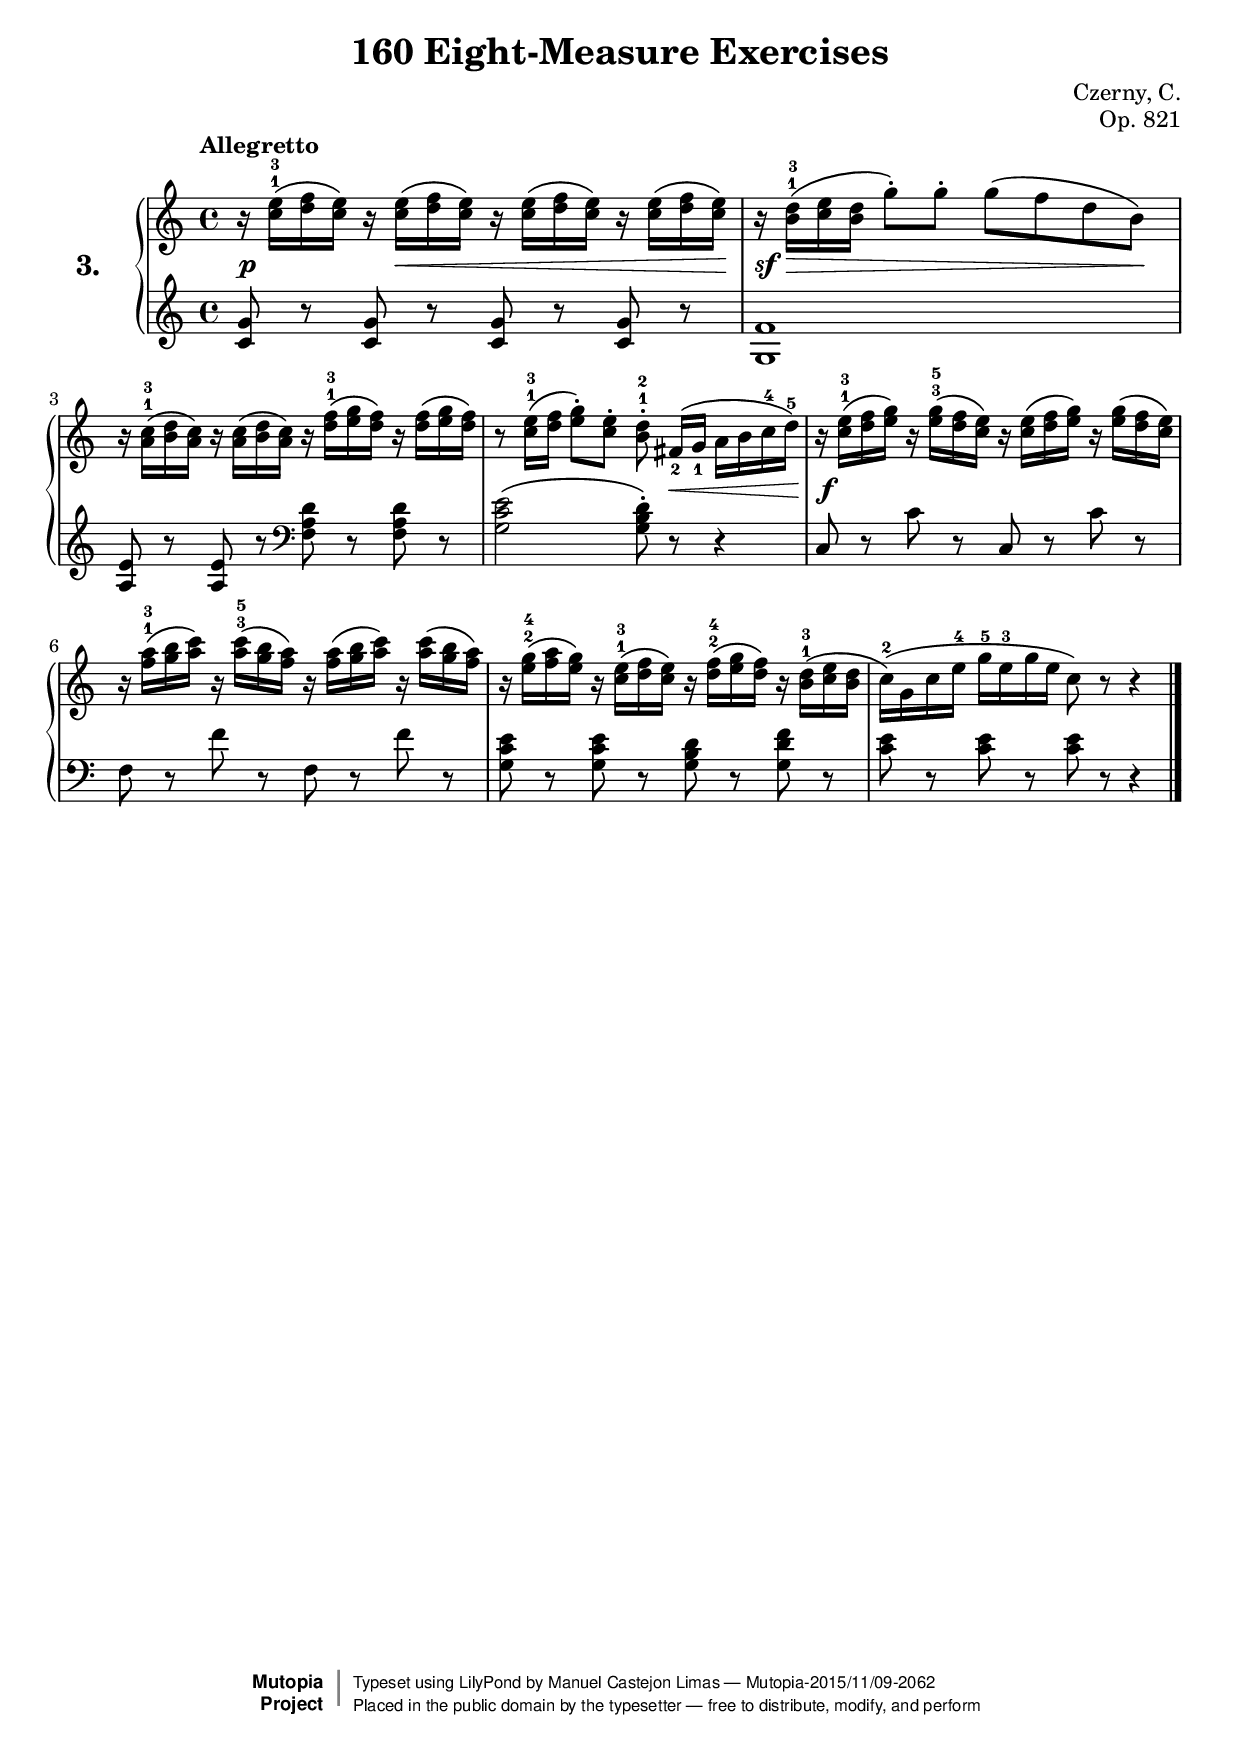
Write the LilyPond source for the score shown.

\version "2.18.2"

\header {
    composer	        =       "Czerny, C."
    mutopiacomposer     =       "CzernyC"

    title	            =	"160 Eight-Measure Exercises"
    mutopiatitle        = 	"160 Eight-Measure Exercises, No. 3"

    opus	            =	"Op. 821"
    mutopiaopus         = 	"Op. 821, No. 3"
    
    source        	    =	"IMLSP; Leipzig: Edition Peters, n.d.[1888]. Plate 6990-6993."
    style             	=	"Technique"
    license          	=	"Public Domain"
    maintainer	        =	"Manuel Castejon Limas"
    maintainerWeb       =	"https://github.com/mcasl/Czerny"
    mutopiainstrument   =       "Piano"

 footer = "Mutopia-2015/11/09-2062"
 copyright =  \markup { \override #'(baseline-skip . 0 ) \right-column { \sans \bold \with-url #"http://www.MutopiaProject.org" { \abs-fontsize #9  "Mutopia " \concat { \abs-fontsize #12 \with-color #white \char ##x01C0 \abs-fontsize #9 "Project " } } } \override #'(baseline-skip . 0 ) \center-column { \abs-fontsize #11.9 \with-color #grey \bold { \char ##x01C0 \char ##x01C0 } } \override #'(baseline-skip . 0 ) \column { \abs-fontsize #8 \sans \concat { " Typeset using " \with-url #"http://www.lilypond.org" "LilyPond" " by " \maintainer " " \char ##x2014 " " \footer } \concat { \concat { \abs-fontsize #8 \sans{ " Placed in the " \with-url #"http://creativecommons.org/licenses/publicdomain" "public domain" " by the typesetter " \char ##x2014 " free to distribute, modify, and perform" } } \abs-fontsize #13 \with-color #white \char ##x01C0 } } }
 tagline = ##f
}


%--------Definitions
global = {
  \key c \major
  \time 4/4
}

exerciseNumber = "3."
mbreak = {  }
upperStaff =   { \tempo "Allegretto"
r16  <c''^1 e''^3> \( <d'' f''> <c'' e''> \) r  <c'' e''>  \( <d'' f''> <c'' e''> \) r <c'' e''> \( <d'' f''> <c'' e''> \) r <c'' e''> \( <d'' f''> <c'' e''> \)           | %1
r16  <b'^1 d''^3>  \( <c'' e''> <b' d''> g''8-\staccato  \) g''-\staccato g''\( f'' d'' b'\)  \mbreak                                                                  | %2
r16 <a'^1 c''^3> \( <b' d''> <a' c''>  \)  r16 <a' c''> \( <b' d''> <a' c''>  \) r16 <d''^1 f''^3> \( <e'' g''> <d'' f''>  \) r16 <d'' f''> \( <e'' g''> <d'' f''>  \)        | %3
r8 <c''^1 e''^3>16 \( <d'' f''> <e'' g''>8-\staccato \) <c'' e''>-\staccato <b'^1 d''^2>-\staccato  fis'16_2[  \( g']_1 a' b' c''^4 d''^5 \)                              | %4
r16  <c''^1 e''^3> \( <d'' f''> <e'' g''> \)  r16 <e''^3 g''^5> \( <d'' f''> <c'' e''> \)  r16 <c'' e''> \( <d'' f''> <e'' g''> \)  r16 <e'' g''> \( <d'' f''> <c'' e''> \) | %5

r16 <f''^1 a''^3> \( <g'' b''> <a'' c'''> \)  r16 <a''^3 c'''^5> \( <g'' b''> <f'' a''> \) r16 <f'' a''> \( <g'' b''> <a'' c'''> \)  r16 <a'' c'''> \( <g'' b''> <f'' a''> \) | %6
r16 <e''^2 g''^4> \( <f'' a''> <e'' g''> \)  r16 <c''^1 e''^3> \( <d'' f''> <c'' e''> \)  r16 <d''^2 f''^4> \( <e'' g''> <d'' f''> \)  r16 <b'^1 d''^3> \( <c'' e''> <b' d''> | %7
c''16^2 \) \( g' c'' e''^4 g''^5 e''^3 g'' e'' c''8 \) r8 r4 \bar "|." %8
}

lowerStaff =  {
\clef treble
<c' g'>8 r <c' g'>8 r  <c' g'>8 r  <c' g'>8 r  | %1
<g f'>1                                        | %2
<a e'>8 r <a e'> r \clef bass <f a d'> r <f a d'> r | %3
<g c' e'>2 \( <g b d'>8-\staccato \) r8 r4         | %4
c8 r8 c' r c r  c' r \mbreak                        | %5
f8 r f' r f r f' r                                  | %6
<g c' e'>8 r <g c' e'>8 r<g b d'>8 r<g d' f'>8 r   | %7
<c' e'>8 r <c' e'>8 r <c' e'>8 r r4         \bar "|." %8  
}

%-------Typeset music and generate midi

dynamics = { 
 <> \p  s16 s4 <> \<  s2 s8 s16\!          | %1
 <> \sf s16 \> s16 s8  s4 s4 s8 s8  \!     | %2
  s1                                       | %3
  s4 s4 s8 s8 \< s8 s16 s16 \!             | %4
  s16 \f s16 s8 s2.                                      | %5
  s1                                       | %6
  s1                                       | %7
  s1                                       | %8 
}

pedal = {
}

\score {
  \new PianoStaff = "PianoStaff_pf" <<
    \set PianoStaff.instrumentName = \markup \huge \bold \exerciseNumber 
    \new Staff    = "Staff_pfUpper" << \global \upperStaff >>
    \new Dynamics = "Dynamics_pf" \dynamics
    \new Staff    = "Staff_pfLower" << \global \lowerStaff >>
    \new Dynamics = "pedal" \pedal
  >>
  \layout { }
}

\score {
  \new PianoStaff = "PianoStaff_pf" <<
    \set PianoStaff.midiInstrument = "acoustic grand"
    \new Staff = "Staff_pfUpper" << \global \upperStaff \dynamics \pedal >>
    \new Staff = "Staff_pfLower" << \global \lowerStaff \dynamics \pedal >>
  >>
  \midi { \tempo 4 = 110 }
}
